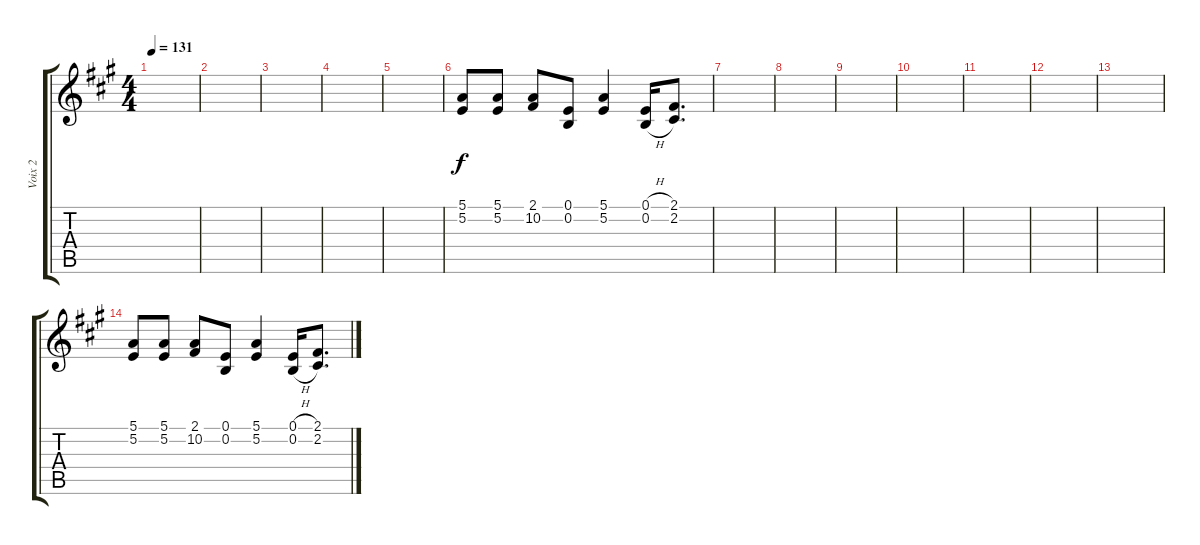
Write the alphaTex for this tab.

\track ("Voix 2" "Voix 2") {instrument pad4choir}
\staff {score tabs}
\tuning (E4 B3 G3 D3 A2 E2) {hide}
\ts (4 4)
\tempo 131
\clef g2
\ks a
|
|
|
|
|
(5.1 5.2).8 (5.1 5.2).8 (2.1 10.2).8 (0.1 0.2).8 (5.1 5.2).4 (0.1{h} 0.2{h}).16 (2.1 2.2).8{d} |
|
|
|
|
|
|
|
(5.1 5.2).8 (5.1 5.2).8 (2.1 10.2).8 (0.1 0.2).8 (5.1 5.2).4 (0.1{h} 0.2{h}).16 (2.1 2.2).8{d}
